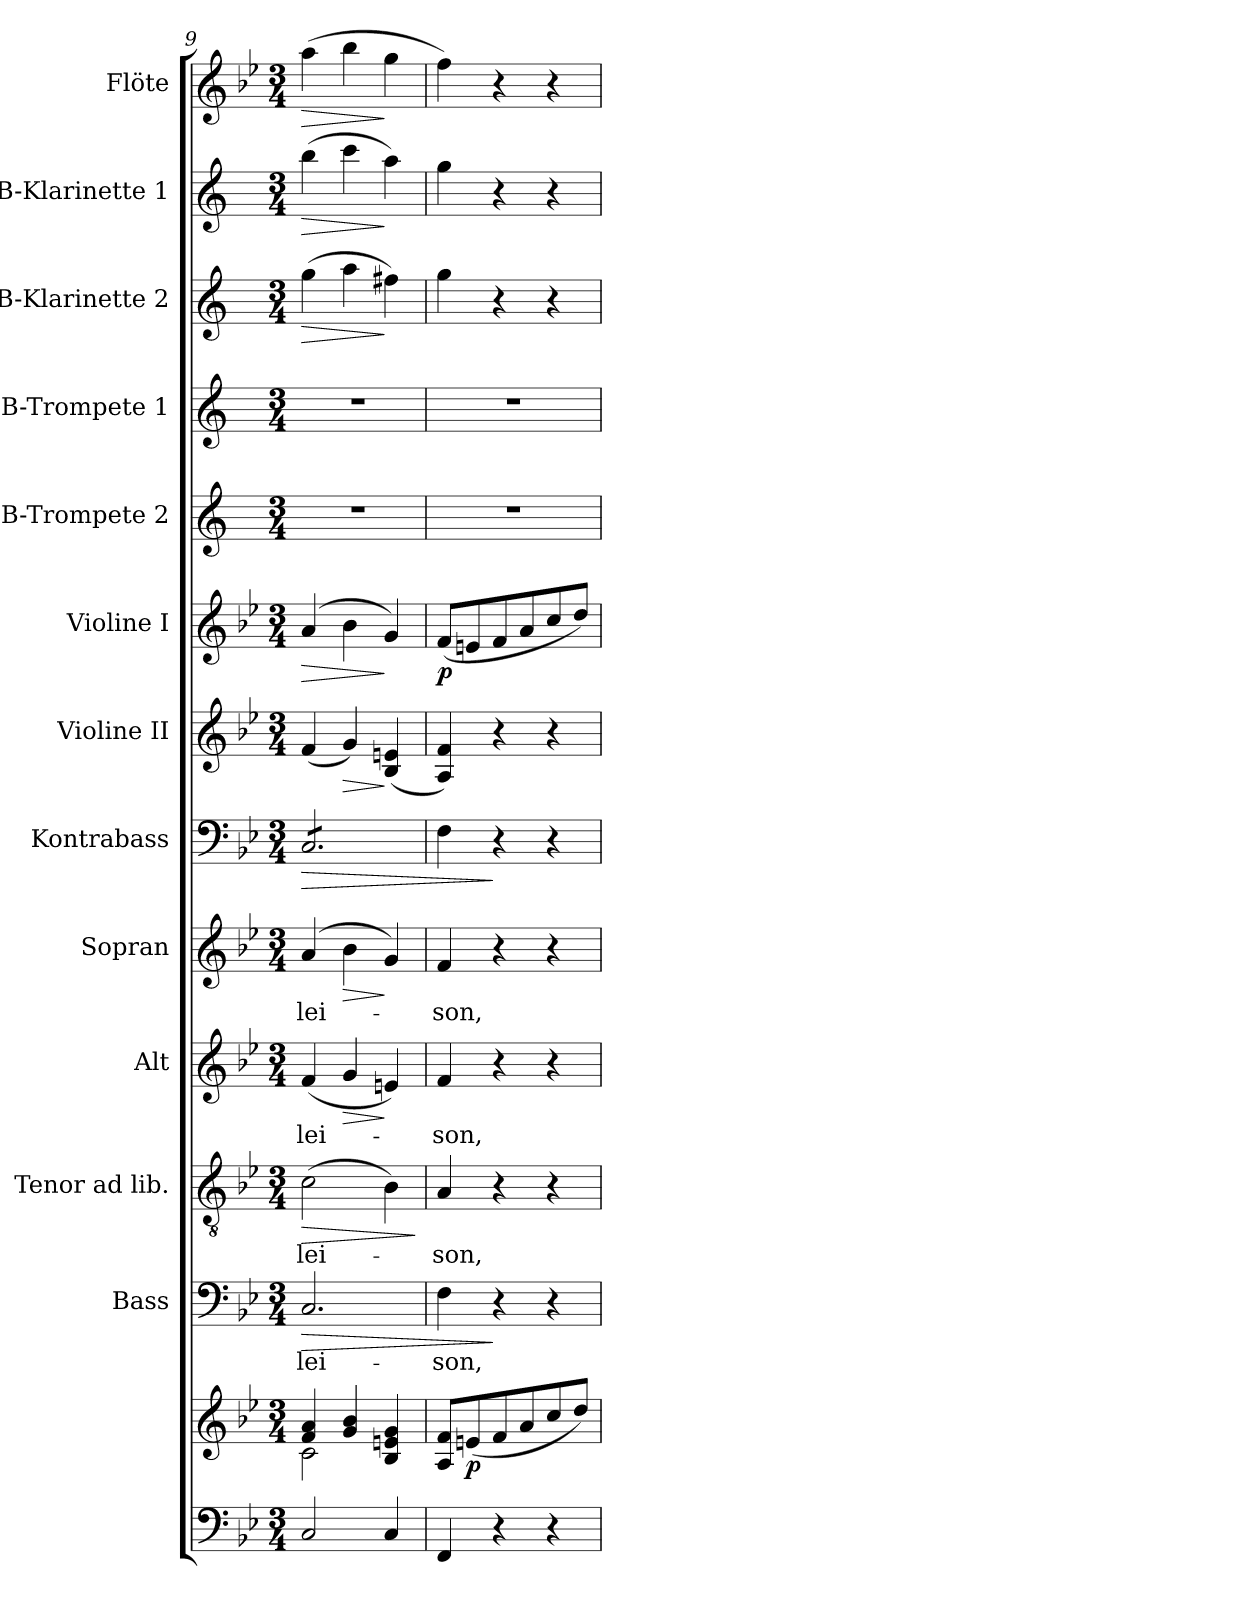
**kern	**kern	**dynam	**kern	**text	**dynam	**kern	**text	**dynam	**kern	**text	**dynam	**kern	**text	**dynam	**kern	**dynam	**kern	**dynam	**kern	**dynam	**kern	**kern	**kern	**dynam	**kern	**dynam	**kern	**dynam
*part13	*part13	*part13	*part12	*part12	*part12	*part11	*part11	*part11	*part10	*part10	*part10	*part9	*part9	*part9	*part8	*part8	*part7	*part7	*part6	*part6	*part5	*part4	*part3	*part3	*part2	*part2	*part1	*part1
*staff14	*staff13	*staff13/14	*staff12	*staff12	*staff12	*staff11	*staff11	*staff11	*staff10	*staff10	*staff10	*staff9	*staff9	*staff9	*staff8	*staff8	*staff7	*staff7	*staff6	*staff6	*staff5	*staff4	*staff3	*staff3	*staff2	*staff2	*staff1	*staff1
*	*	*	*I"Bass	*	*	*I"Tenor ad lib.	*	*	*I"Alt	*	*	*I"Sopran	*	*	*I"Kontrabass	*	*I"Violine II	*	*I"Violine I	*	*I"B-Trompete 2	*I"B-Trompete 1	*I"B-Klarinette 2	*	*I"B-Klarinette 1	*	*I"Flöte	*
*	*	*	*I'B.	*	*	*I'T.	*	*	*I'A.	*	*	*I'S.	*	*	*I'Kb.	*	*I'Vl. II	*	*I'Vl. I	*	*I'B Trp. 2	*I'B Trp. 1	*I'B Kl. 2	*	*I'B Kl. 1	*	*I'Fl.	*
*clefF4	*clefG2	*	*clefF4	*	*	*clefGv2	*	*	*clefG2	*	*	*clefG2	*	*	*clefF4	*	*clefG2	*	*clefG2	*	*clefG2	*clefG2	*clefG2	*	*clefG2	*	*clefG2	*
*	*	*	*	*	*	*	*	*	*	*	*	*	*	*	*ITrd7c12	*	*	*	*	*	*ITrd1c2	*ITrd1c2	*ITrd1c2	*	*ITrd1c2	*	*	*
*k[b-e-]	*k[b-e-]	*	*k[b-e-]	*	*	*k[b-e-]	*	*	*k[b-e-]	*	*	*k[b-e-]	*	*	*k[b-e-]	*	*k[b-e-]	*	*k[b-e-]	*	*k[b-e-]	*k[b-e-]	*k[b-e-]	*	*k[b-e-]	*	*k[b-e-]	*
*B-:	*B-:	*	*B-:	*	*	*B-:	*	*	*B-:	*	*	*B-:	*	*	*B-:	*	*B-:	*	*B-:	*	*B-:	*B-:	*B-:	*	*B-:	*	*B-:	*
*M3/4	*M3/4	*	*M3/4	*	*	*M3/4	*	*	*M3/4	*	*	*M3/4	*	*	*M3/4	*	*M3/4	*	*M3/4	*	*M3/4	*M3/4	*M3/4	*	*M3/4	*	*M3/4	*
=9	=9	=9	=9	=9	=9	=9	=9	=9	=9	=9	=9	=9	=9	=9	=9	=9	=9	=9	=9	=9	=9	=9	=9	=9	=9	=9	=9	=9
*	*^	*	*	*	*	*	*	*	*	*	*	*	*	*	*	*	*	*	*	*	*	*	*	*	*	*	*	*
!	!	!	!	!	!LO:LY:b	!LO:HP:b	!	!LO:LY:b	!LO:HP:b	!	!LO:LY:b	!	!	!LO:LY:b	!	!	!LO:HP:b	!	!	!	!LO:HP:b	!	!	!	!LO:HP:b	!	!LO:HP:b	!	!LO:HP:b
*	*	*	*	*	*	*	*	*	*	*	*	*	*	*	*	*tremolo	*	*	*	*	*	*	*	*	*	*	*	*	*
2C/	4f/ 4a/	2c\	.	2.C/	-lei-	>	(>2c\	-lei-	>	(<4f/	-lei-	.	(4a/	-lei-	.	8CC/L	>	(<4f/	.	(4a/	>	2.r	2.r	(>4ff\	>	(>4aa\	>	(>4aa\	>
.	.	.	.	.	.	.	.	.	.	.	.	.	.	.	.	8CC/	.	.	.	.	.	.	.	.	.	.	.	.	.
!	!	!	!	!	!	!	!	!	!	!	!	!LO:HP:b	!	!	!LO:HP:b	!	!	!	!LO:HP:b	!	!	!	!	!	!	!	!	!	!
.	4g/ 4b-/	.	.	.	.	.	.	.	.	4g/	.	>	4b-\	.	>	8CC/	.	4g/)	>	4b-\	.	.	.	4gg\	.	4bb-\	.	4bb-\	.
.	.	.	.	.	.	.	.	.	.	.	.	.	.	.	.	8CC/	.	.	.	.	.	.	.	.	.	.	.	.	.
4C/	4B-/ 4en/ 4g/	4ryy	.	.	.	.	4B-\)	.	.	4en/)	.	]	4g/)	.	]	8CC/	.	(<4B-/ 4en/	]	4g/)	]	.	.	4een\)	]	4gg\)	]	4gg\	]
.	.	.	.	.	.	.	.	.	.	.	.	.	.	.	.	8CC/J	.	.	.	.	.	.	.	.	.	.	.	.	.
*	*	*	*	*	*	*	*	*	*	*	*	*	*	*	*	*Xtremolo	*	*	*	*	*	*	*	*	*	*	*	*	*
*	*v	*v	*	*	*	*	*	*	*	*	*	*	*	*	*	*	*	*	*	*	*	*	*	*	*	*	*	*	*
.	.	.	.	.	.	.	.	]	.	.	.	.	.	.	.	.	.	.	.	.	.	.	.	.	.	.	.	.
=10	=10	=10	=10	=10	=10	=10	=10	=10	=10	=10	=10	=10	=10	=10	=10	=10	=10	=10	=10	=10	=10	=10	=10	=10	=10	=10	=10	=10
!	!	!	!	!LO:LY:b	!	!	!LO:LY:b	!	!	!LO:LY:b	!	!	!LO:LY:b	!	!	!	!	!	!	!LO:DY:b	!	!	!	!	!	!	!	!
4FF/	8A/ 8f/L	.	4F\	-son,	.	4A/	-son,	.	4f/	-son,	.	4f/	-son,	.	4FF\	.	4A/ 4f/)	.	(<8f/L	p	2.r	2.r	4ff\	.	4ff\	.	4ff\)	.
!	!	!LO:DY:b	!	!	!	!	!	!	!	!	!	!	!	!	!	!	!	!	!	!	!	!	!	!	!	!	!	!
.	(<8en/	p	.	.	.	.	.	.	.	.	.	.	.	.	.	.	.	.	8en/	.	.	.	.	.	.	.	.	.
4r	8f/	.	4r	.	]	4r	.	.	4r	.	.	4r	.	.	4r	]	4r	.	8f/	.	.	.	4r	.	4r	.	4r	.
.	8a/	.	.	.	.	.	.	.	.	.	.	.	.	.	.	.	.	.	8a/	.	.	.	.	.	.	.	.	.
4r	8cc/	.	4r	.	.	4r	.	.	4r	.	.	4r	.	.	4r	.	4r	.	8cc/	.	.	.	4r	.	4r	.	4r	.
.	8dd/J)	.	.	.	.	.	.	.	.	.	.	.	.	.	.	.	.	.	8dd/J)	.	.	.	.	.	.	.	.	.
=	=	=	=	=	=	=	=	=	=	=	=	=	=	=	=	=	=	=	=	=	=	=	=	=	=	=	=	=
*-	*-	*-	*-	*-	*-	*-	*-	*-	*-	*-	*-	*-	*-	*-	*-	*-	*-	*-	*-	*-	*-	*-	*-	*-	*-	*-	*-	*-
